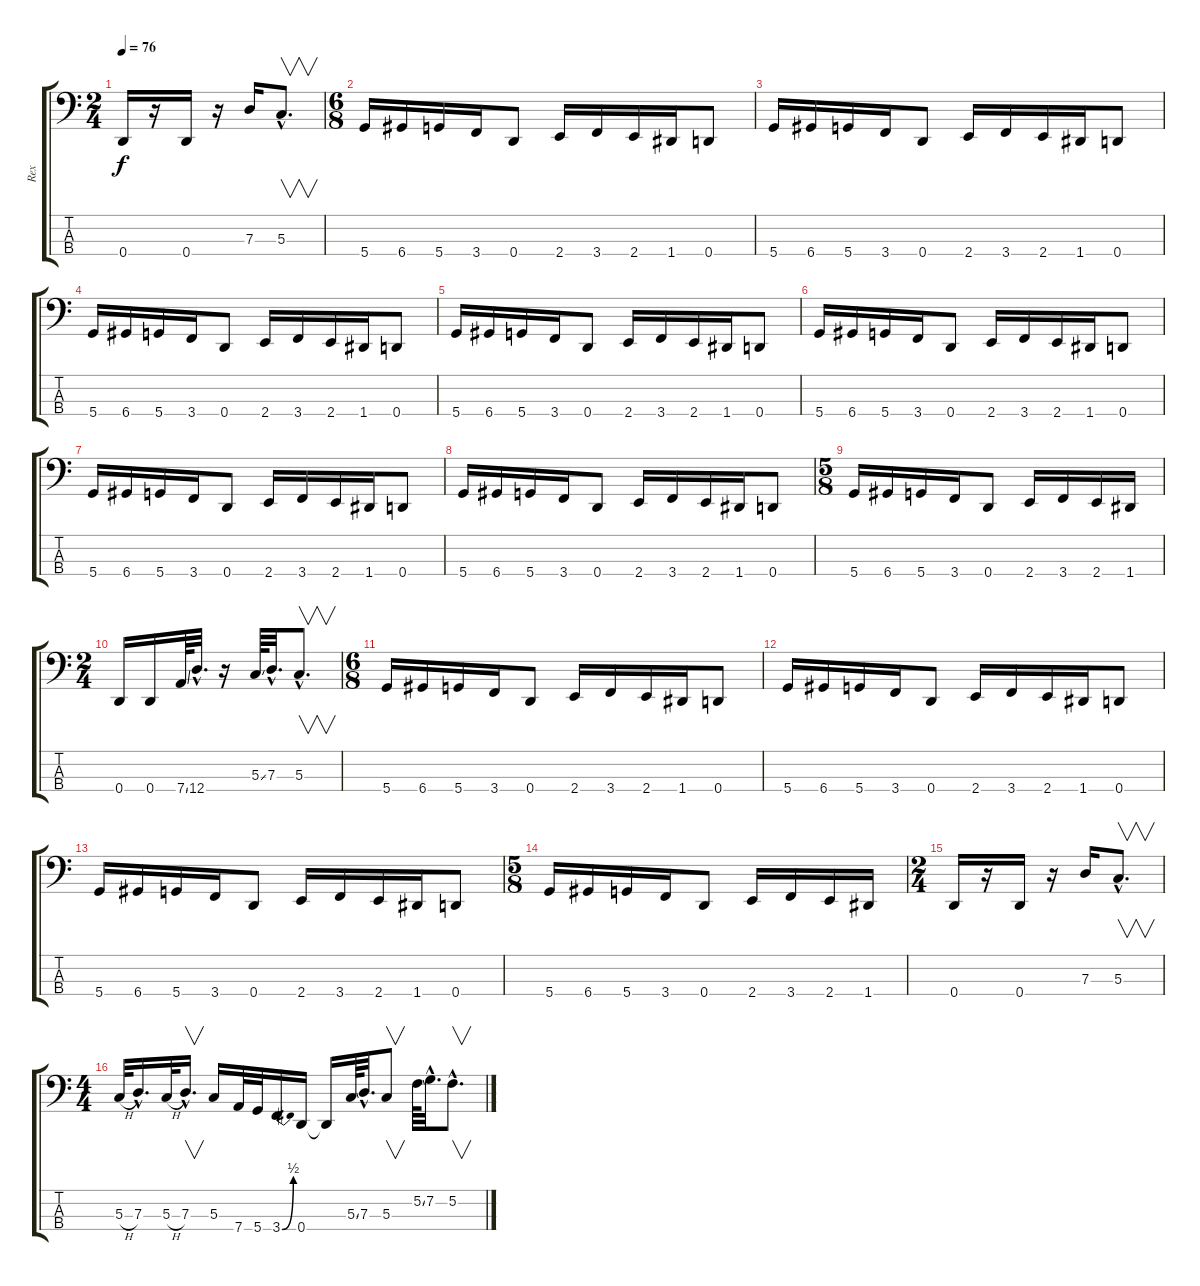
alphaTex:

\track ("Rex" "Rex") {instrument electricbasspick}
\staff {score tabs}
\tuning (F2 C2 G1 D1) {hide}
\ts (2 4)
\tempo 76
\clef f4
\ks c
0.4.16{dy f} r.16 0.4.16 r.16 7.3.16 5.3{hac}.8{v d} |
\ts (6 8)
5.4.16 6.4.16 5.4.16 3.4.16 0.4.8 2.4.16 3.4.16 2.4.16 1.4.16 0.4.8 |
5.4.16 6.4.16 5.4.16 3.4.16 0.4.8 2.4.16 3.4.16 2.4.16 1.4.16 0.4.8 |
5.4.16 6.4.16 5.4.16 3.4.16 0.4.8 2.4.16 3.4.16 2.4.16 1.4.16 0.4.8 |
5.4.16 6.4.16 5.4.16 3.4.16 0.4.8 2.4.16 3.4.16 2.4.16 1.4.16 0.4.8 |
5.4.16 6.4.16 5.4.16 3.4.16 0.4.8 2.4.16 3.4.16 2.4.16 1.4.16 0.4.8 |
5.4.16 6.4.16 5.4.16 3.4.16 0.4.8 2.4.16 3.4.16 2.4.16 1.4.16 0.4.8 |
5.4.16 6.4.16 5.4.16 3.4.16 0.4.8 2.4.16 3.4.16 2.4.16 1.4.16 0.4.8 |
\ts (5 8)
5.4.16 6.4.16 5.4.16 3.4.16 0.4.8 2.4.16 3.4.16 2.4.16 1.4.16 |
\ts (2 4)
0.4.16 0.4.16 7.4{ss}.64 12.4{hac}.32{d} r.16 5.3{ss}.64 7.3{hac}.32{d} 5.3{hac}.8{v d} |
\ts (6 8)
5.4.16 6.4.16 5.4.16 3.4.16 0.4.8 2.4.16 3.4.16 2.4.16 1.4.16 0.4.8 |
5.4.16 6.4.16 5.4.16 3.4.16 0.4.8 2.4.16 3.4.16 2.4.16 1.4.16 0.4.8 |
5.4.16 6.4.16 5.4.16 3.4.16 0.4.8 2.4.16 3.4.16 2.4.16 1.4.16 0.4.8 |
\ts (5 8)
5.4.16 6.4.16 5.4.16 3.4.16 0.4.8 2.4.16 3.4.16 2.4.16 1.4.16 |
\ts (2 4)
0.4.16 r.16 0.4.16 r.16 7.3.16 5.3{hac}.8{v d} |
\ts (4 4)
5.3{h}.32 7.3{hac}.16{d} 5.3{h}.32 7.3{hac}.16{v d} 5.3.16 7.4.32 5.4.32 3.4{be (bend 0 0 60 2)}.16 0.4.16 0.4{t}.16 5.3{ss}.64 7.3{hac}.32{d} 5.3.8{v} 5.2{ss}.64 7.2{hac}.32{d} 5.2{hac}.8{v d}
